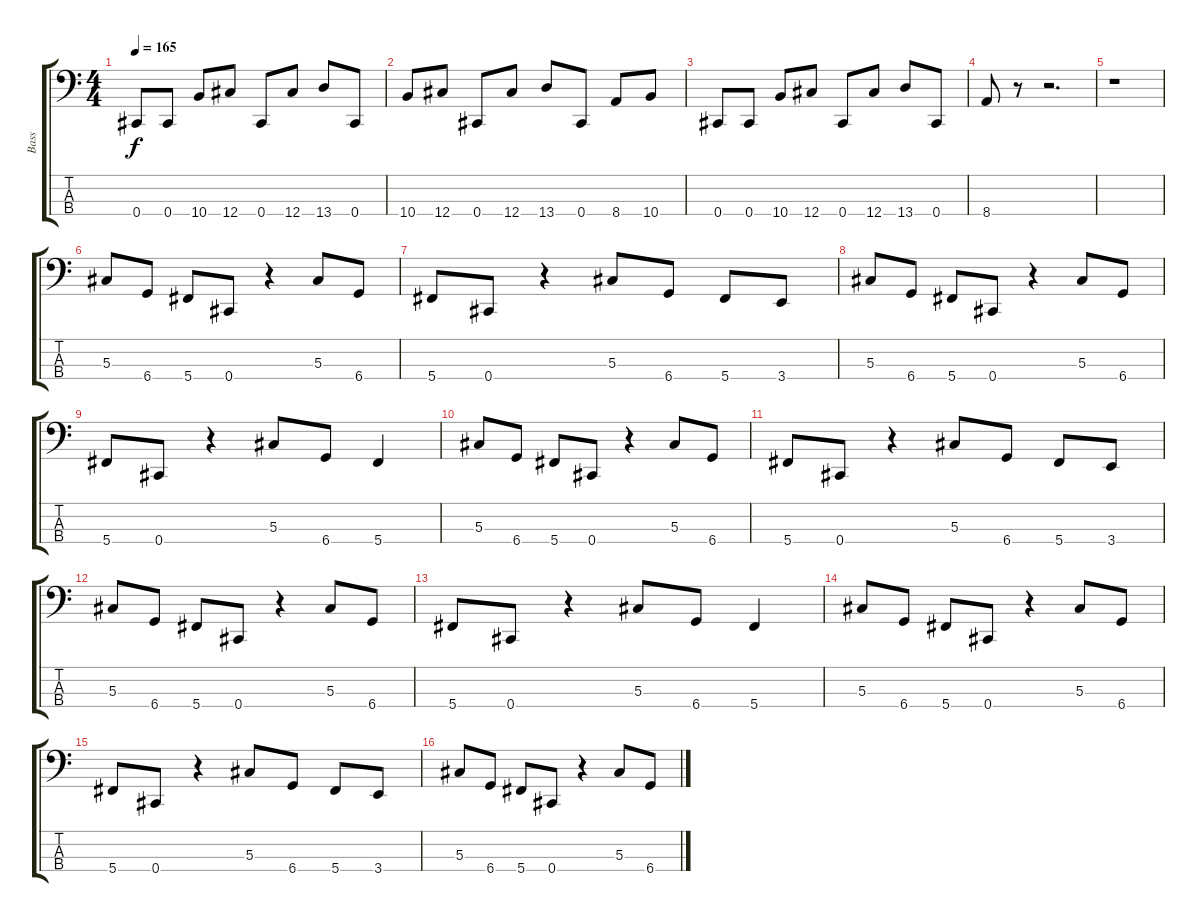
\track ("Bass" "Bass") {instrument electricbasspick}
\staff {score tabs}
\tuning (Gb2 Db2 Ab1 Db1) {hide}
\ts (4 4)
\tempo 165
\clef f4
\ks c
0.4.8{dy f} 0.4.8 10.4.8 12.4.8 0.4.8 12.4.8 13.4.8 0.4.8 |
10.4.8 12.4.8 0.4.8 12.4.8 13.4.8 0.4.8 8.4.8 10.4.8 |
0.4.8 0.4.8 10.4.8 12.4.8 0.4.8 12.4.8 13.4.8 0.4.8 |
8.4.8 r.8 r.2{d} |
r.1 |
5.3.8 6.4.8 5.4.8 0.4.8 r.4 5.3.8 6.4.8 |
5.4.8 0.4.8 r.4 5.3.8 6.4.8 5.4.8 3.4.8 |
5.3.8 6.4.8 5.4.8 0.4.8 r.4 5.3.8 6.4.8 |
5.4.8 0.4.8 r.4 5.3.8 6.4.8 5.4.4 |
5.3.8 6.4.8 5.4.8 0.4.8 r.4 5.3.8 6.4.8 |
5.4.8 0.4.8 r.4 5.3.8 6.4.8 5.4.8 3.4.8 |
5.3.8 6.4.8 5.4.8 0.4.8 r.4 5.3.8 6.4.8 |
5.4.8 0.4.8 r.4 5.3.8 6.4.8 5.4.4 |
5.3.8 6.4.8 5.4.8 0.4.8 r.4 5.3.8 6.4.8 |
5.4.8 0.4.8 r.4 5.3.8 6.4.8 5.4.8 3.4.8 |
5.3.8 6.4.8 5.4.8 0.4.8 r.4 5.3.8 6.4.8
